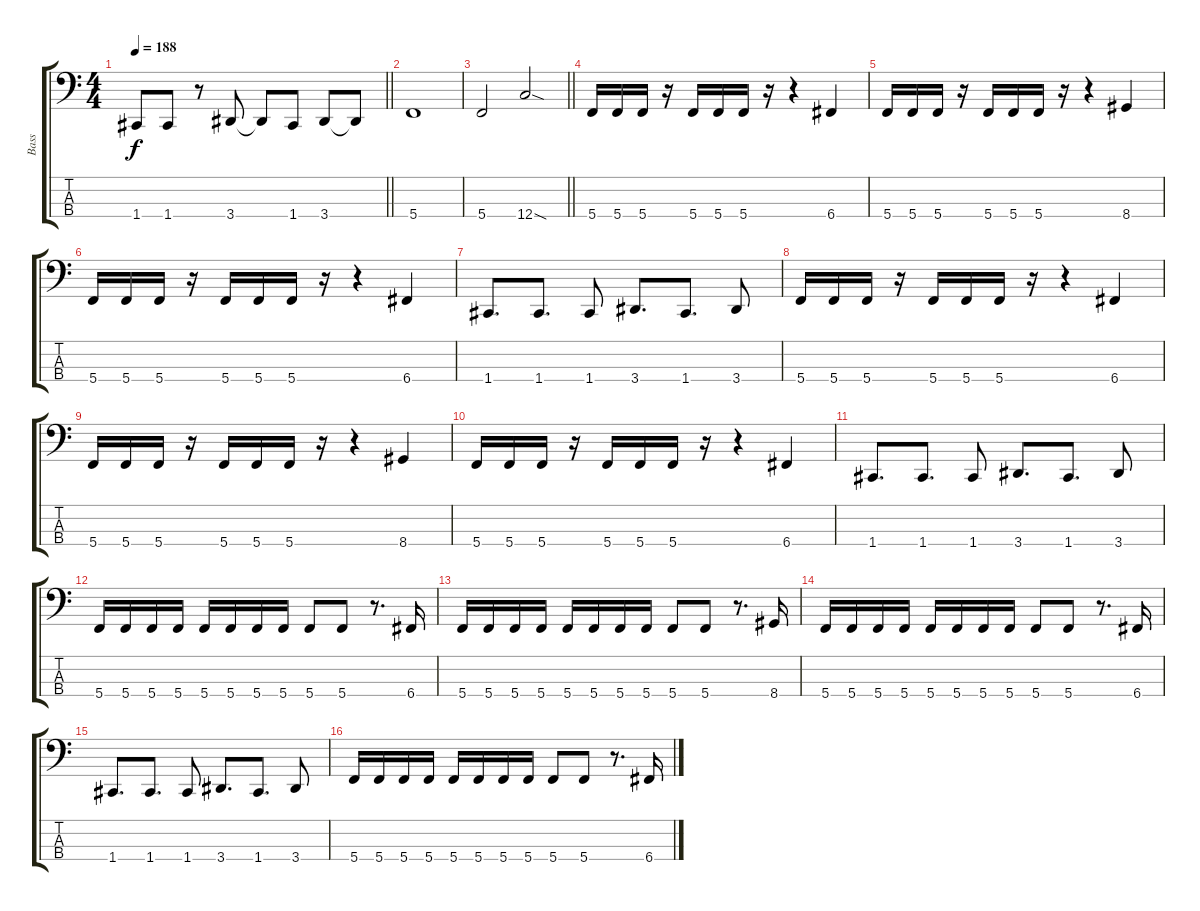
\track ("Bass" "Bass") {instrument electricbasspick}
\staff {score tabs}
\tuning (F2 C2 G1 C1) {hide}
\ts (4 4)
\tempo 188
\clef f4
\barLineRight lightlight
\ks c
1.4.8{dy f} 1.4.8 r.8 3.4.8 3.4{t}.8 1.4.8 3.4.8 3.4{t}.8 |
\section ("" " ")
5.4.1 |
\barLineRight lightlight
5.4.2 12.4{sod}.2 |
\section ("" " ")
5.4.16 5.4.16 5.4.16 r.16 5.4.16 5.4.16 5.4.16 r.16 r.4 6.4.4 |
5.4.16 5.4.16 5.4.16 r.16 5.4.16 5.4.16 5.4.16 r.16 r.4 8.4.4 |
5.4.16 5.4.16 5.4.16 r.16 5.4.16 5.4.16 5.4.16 r.16 r.4 6.4.4 |
1.4.8{d} 1.4.8{d} 1.4.8 3.4.8{d} 1.4.8{d} 3.4.8 |
5.4.16 5.4.16 5.4.16 r.16 5.4.16 5.4.16 5.4.16 r.16 r.4 6.4.4 |
5.4.16 5.4.16 5.4.16 r.16 5.4.16 5.4.16 5.4.16 r.16 r.4 8.4.4 |
5.4.16 5.4.16 5.4.16 r.16 5.4.16 5.4.16 5.4.16 r.16 r.4 6.4.4 |
1.4.8{d} 1.4.8{d} 1.4.8 3.4.8{d} 1.4.8{d} 3.4.8 |
5.4.16 5.4.16 5.4.16 5.4.16 5.4.16 5.4.16 5.4.16 5.4.16 5.4.8 5.4.8 r.8{d} 6.4.16 |
5.4.16 5.4.16 5.4.16 5.4.16 5.4.16 5.4.16 5.4.16 5.4.16 5.4.8 5.4.8 r.8{d} 8.4.16 |
5.4.16 5.4.16 5.4.16 5.4.16 5.4.16 5.4.16 5.4.16 5.4.16 5.4.8 5.4.8 r.8{d} 6.4.16 |
1.4.8{d} 1.4.8{d} 1.4.8 3.4.8{d} 1.4.8{d} 3.4.8 |
5.4.16 5.4.16 5.4.16 5.4.16 5.4.16 5.4.16 5.4.16 5.4.16 5.4.8 5.4.8 r.8{d} 6.4.16
